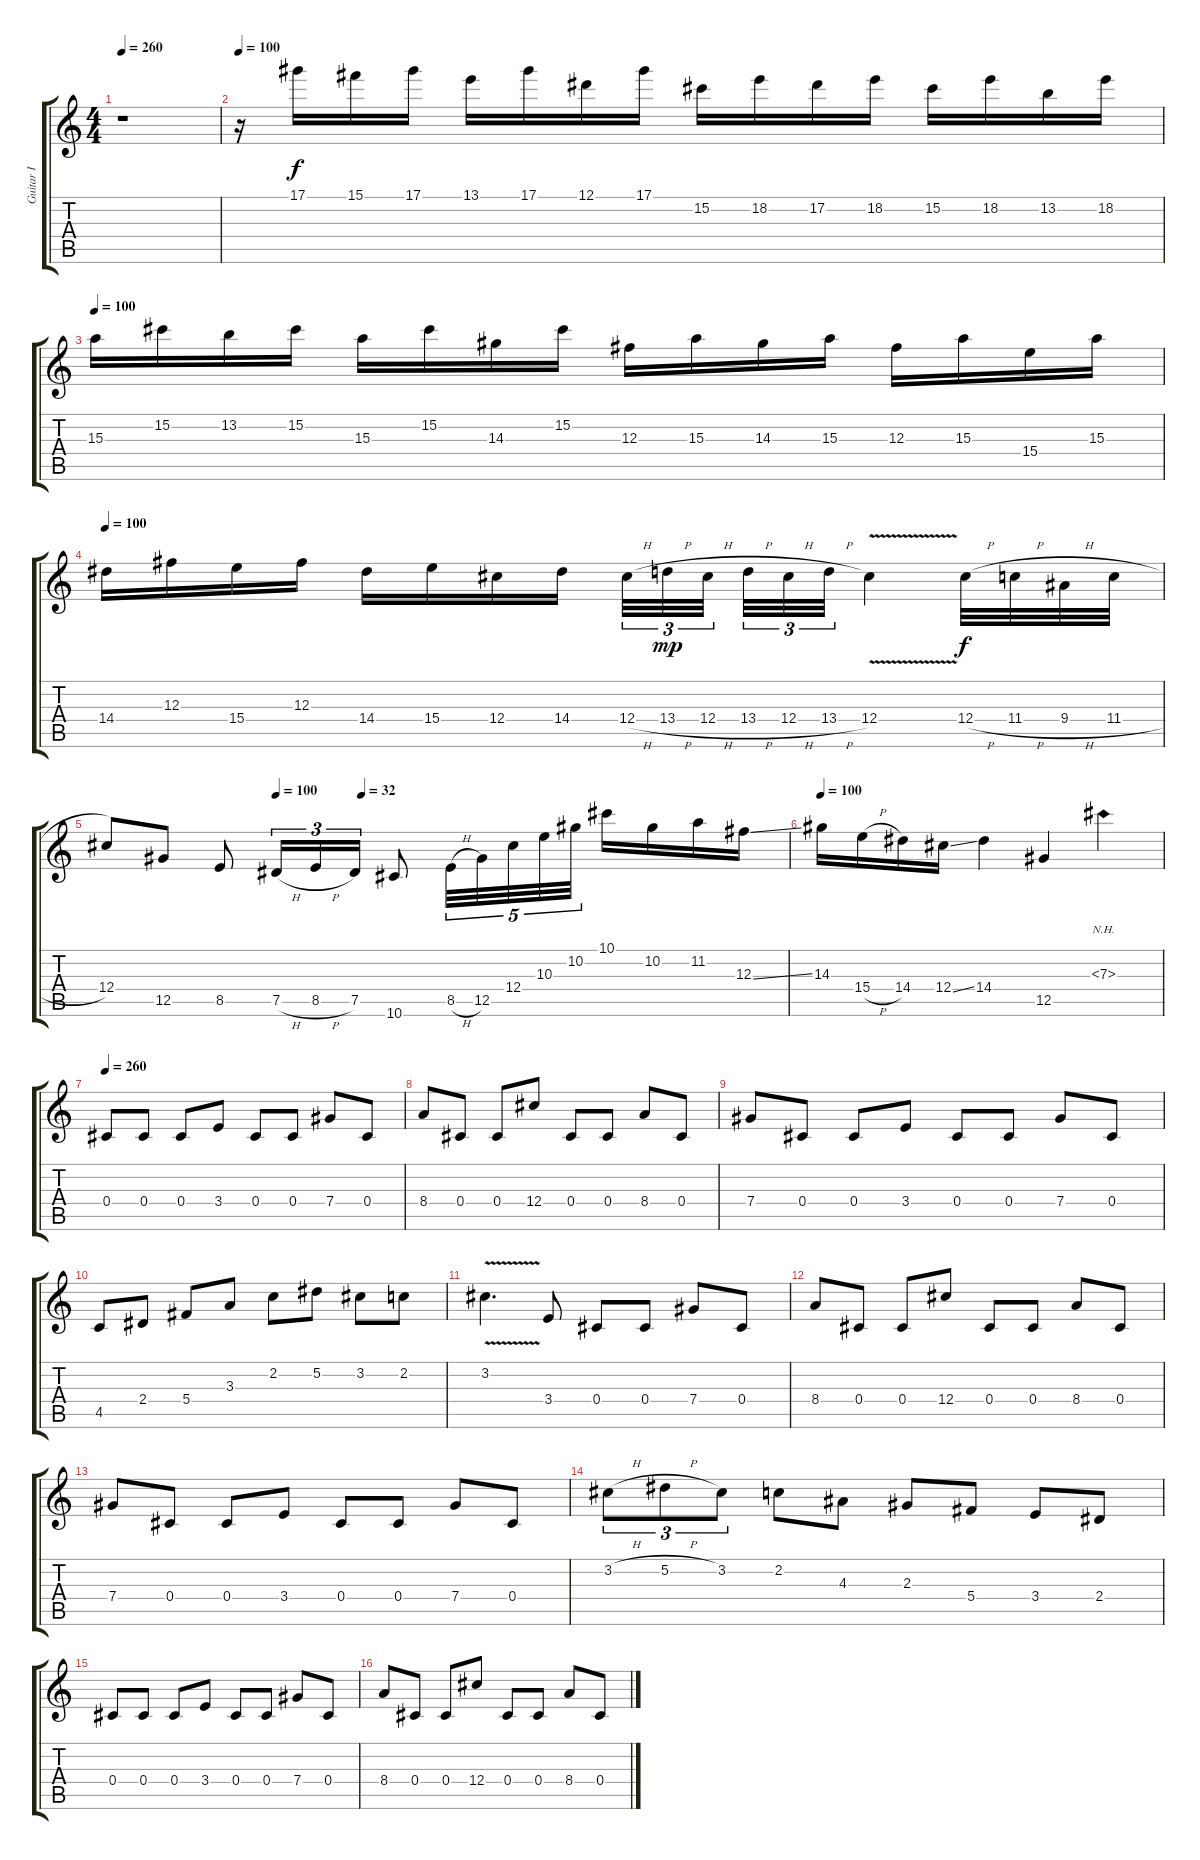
\track ("Guitar I" "Guitar I") {instrument overdrivenguitar}
\staff {score tabs}
\tuning (Eb4 Bb3 Gb3 Db3 Ab2 Eb2) {hide}
\ts (4 4)
\tempo 260
\tempo 100
\tempo 260
\clef g2
\ks c
r.1{dy f instrument overdrivenguitar} |
\tempo 100
r.16{instrument acousticguitarsteel} 17.1.16 15.1.16 17.1.16 13.1.16 17.1.16 12.1.16 17.1.16 15.2.16 18.2.16 17.2.16 18.2.16 15.2.16 18.2.16 13.2.16 18.2.16 |
\tempo 100
15.3.16 15.2.16 13.2.16 15.2.16 15.3.16 15.2.16 14.3.16 15.2.16 12.3.16 15.3.16 14.3.16 15.3.16 12.3.16 15.3.16 15.4.16 15.3.16 |
\tempo 100
14.4.16 12.3.16 15.4.16 12.3.16 14.4.16 15.4.16 12.4.16 14.4.16 12.4{h}.32{tu (3 2)} 13.4{h}.32{tu (3 2) dy mp} 12.4{h}.32{tu (3 2) beam splitsecondary} 13.4{h}.32{tu (3 2)} 12.4{h}.32{tu (3 2)} 13.4{h}.32{tu (3 2)} 12.4{v}.4 12.4{h}.32{dy f} 11.4{h}.32 9.4{h}.32 11.4{h}.32 |
\tempo (100 0.25)
\tempo (32 0.375)
12.4.8 12.5.8 8.5.8 7.5{h}.16{tu (3 2)} 8.5{h}.16{tu (3 2)} 7.5.16{tu (3 2)} 10.6.8 8.5{h}.32{tu (5 4)} 12.5.32{tu (5 4)} 12.4.32{tu (5 4)} 10.3.32{tu (5 4)} 10.2.32{tu (5 4)} 10.1.16 10.2.16 11.2.16 12.3{ss}.16 |
\tempo 100
14.3.16 15.4{h}.16 14.4.16 12.4{ss}.16 14.4.4 12.5.4 7.3{nh}.4 |
\tempo 260
0.4.8{instrument overdrivenguitar} 0.4.8 0.4.8 3.4.8 0.4.8 0.4.8 7.4.8 0.4.8 |
8.4.8 0.4.8 0.4.8 12.4.8 0.4.8 0.4.8 8.4.8 0.4.8 |
7.4.8 0.4.8 0.4.8 3.4.8 0.4.8 0.4.8 7.4.8 0.4.8 |
4.5.8 2.4.8 5.4.8 3.3.8 2.2.8 5.2.8 3.2.8 2.2.8 |
3.2{v}.4{d} 3.4.8 0.4.8 0.4.8 7.4.8 0.4.8 |
8.4.8 0.4.8 0.4.8 12.4.8 0.4.8 0.4.8 8.4.8 0.4.8 |
7.4.8 0.4.8 0.4.8 3.4.8 0.4.8 0.4.8 7.4.8 0.4.8 |
3.2{h}.8{tu (3 2)} 5.2{h}.8{tu (3 2)} 3.2.8{tu (3 2)} 2.2.8 4.3.8 2.3.8 5.4.8 3.4.8 2.4.8 |
0.4.8 0.4.8 0.4.8 3.4.8 0.4.8 0.4.8 7.4.8 0.4.8 |
8.4.8 0.4.8 0.4.8 12.4.8 0.4.8 0.4.8 8.4.8 0.4.8
